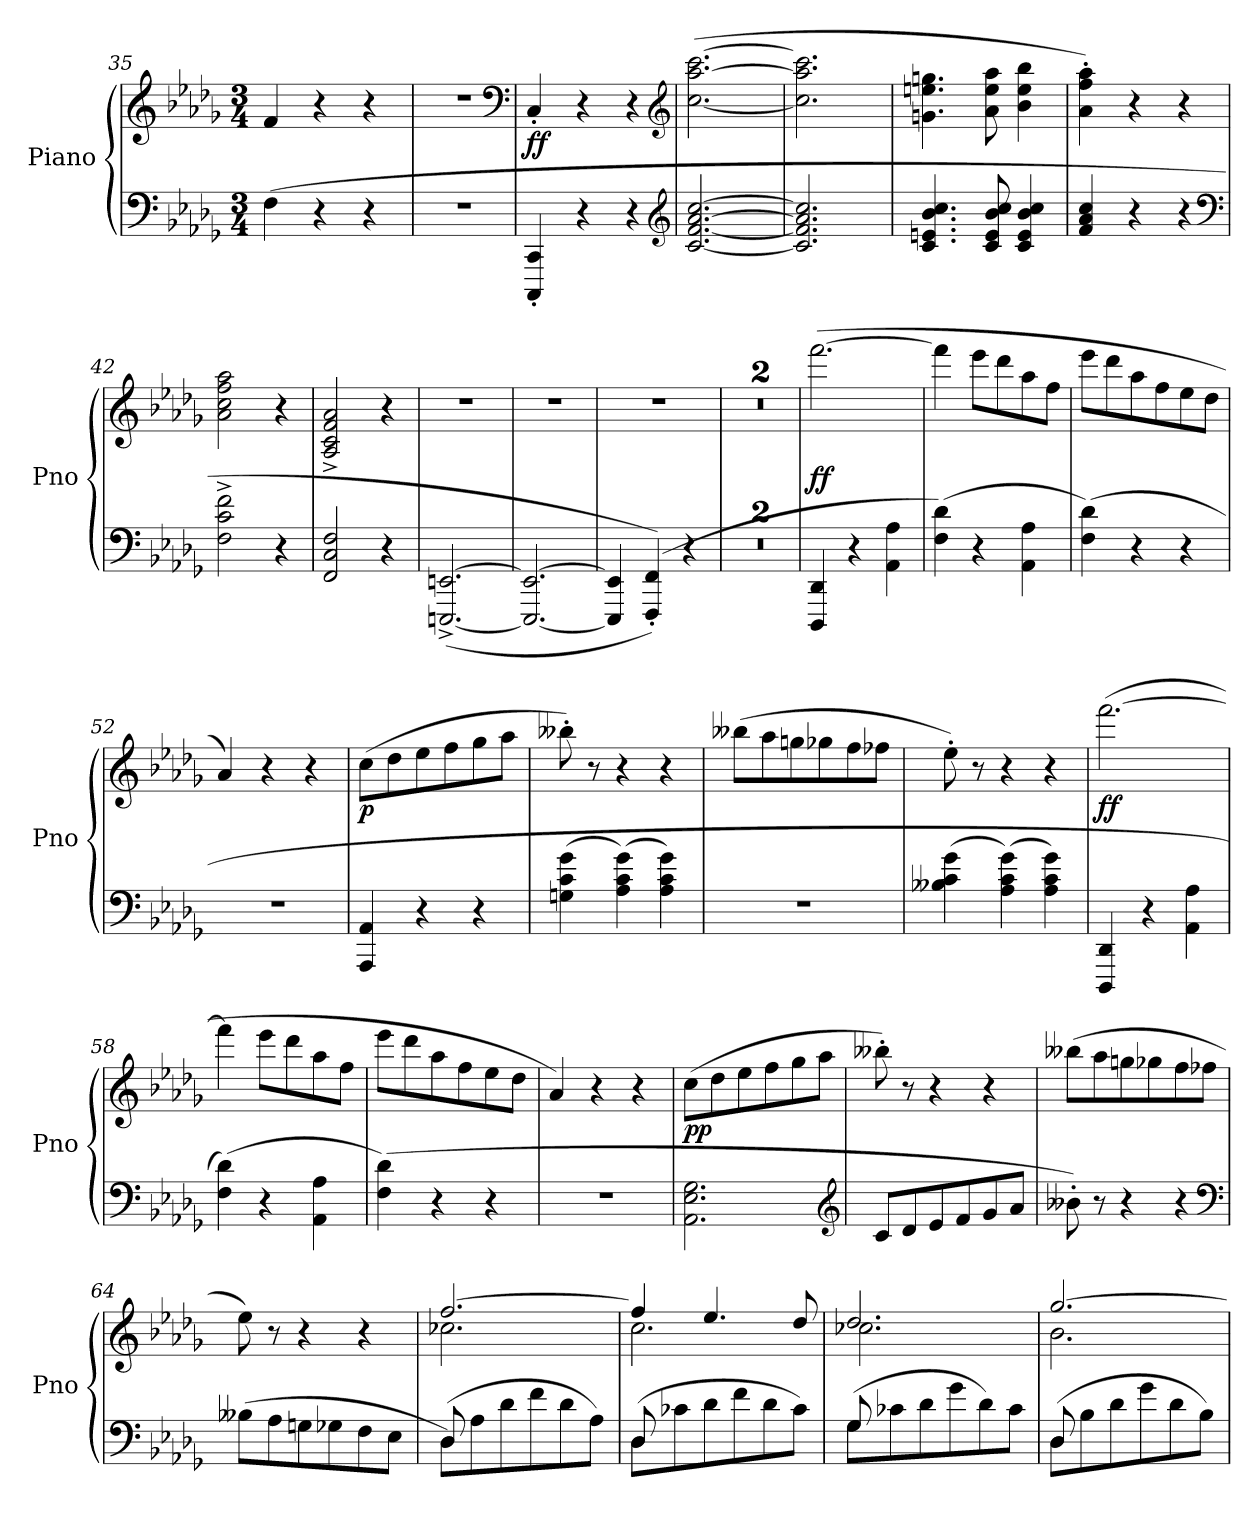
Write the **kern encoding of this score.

**kern	**kern	**dynam
*part1	*part1	*part1
*staff2	*staff1	*staff1/2
*I"Piano	*	*
*I'Pno	*	*
*clefF4	*clefG2	*
*k[b-e-a-d-g-]	*k[b-e-a-d-g-]	*
*b-:	*b-:	*
*M3/4	*M3/4	*
=35	=35	=35
(4F\	4f/	.
4r	4r	.
4r	4r	.
=36	=36	=36
2.r	2.r	.
*	*clefF4	*
=37	=37	=37
4CCC'/ 4CC'/	4C'/	ff
4r	4r	.
4r	4r	.
*clefG2	*clefG2	*
=38	=38	=38
[2.c/ [2.f/ [2.a-/ [2.cc/	([2.cc\ [2.aa-\ [2.ccc\	.
=39	=39	=39
2.c]/ 2.f]/ 2.a-]/ 2.cc]/	2.cc]\ 2.aa-]\ 2.ccc]\	.
=40	=40	=40
4.c/ 4.en/ 4.b-/ 4.cc/	4.gn\ 4.een\ 4.ggn\	.
8c/ 8e/ 8b-/ 8cc/	8a-\ 8ee\ 8aa-\	.
4c/ 4e/ 4b-/ 4cc/	4b-\ 4ee\ 4bb-\	.
=41	=41	=41
4f/ 4a-/ 4cc/	4a-'\ 4ff'\ 4aa-'\)	.
4r	4r	.
4r	4r	.
*clefF4	*	*
=42	=42	=42
2F^\ 2c^\ 2f^\	2a-\ 2cc\ 2ff\ 2aa-\	.
4r	4r	.
=43	=43	=43
2FF/ 2C/ 2F/	2A-^/ 2c^/ 2f^/ 2a-^/	.
4r	4r	.
=44	=44	=44
([2.EEEn^/ [2.EEn^/	2.r	.
=45	=45	=45
2.EEE_/ 2.EE_/	2.r	.
=46	=46	=46
4EEE]/ 4EE]/	2.r	.
(4FFF'/ 4FF'/))	.	.
4r	.	.
=47	=47	=47
2.r	2.r	.
=48	=48	=48
2.r	2.r	.
=49	=49	=49
4DDD-/ 4DD-/	([2.fff\	ff
4r	.	.
4AA-\ 4A-\	.	.
=50	=50	=50
(4F\ 4d-\)	4fff\]	.
4r	8eee-\L	.
.	8ddd-\	.
4AA-\ 4A-\	8aa-\	.
.	8ff\J	.
=51	=51	=51
(4F\ 4d-\)	8eee-\L	.
.	8ddd-\	.
4r	8aa-\	.
.	8ff\	.
4r	8ee-\	.
.	8dd-\J	.
=52	=52	=52
2.r	4a-/)	.
.	4r	.
.	4r	.
=53	=53	=53
4AAA-/ 4AA-/	(8cc\L	p
.	8dd-\	.
4r	8ee-\	.
.	8ff\	.
4r	8gg-\	.
.	8aa-\J	.
=54	=54	=54
(4Gn\ 4c\ 4g-\	8bb--X'\)	.
.	8r	.
(4A-\ 4c\ 4g-\)	4r	.
4A-\ 4c\ 4g-\)	4r	.
=55	=55	=55
2.r	(8bb--X\L	.
.	8aa-\	.
.	8ggn\	.
.	8gg-X\	.
.	8ff\	.
.	8ff-X\J	.
=56	=56	=56
(4B--X\ 4c\ 4g-\	8ee-'\)	.
.	8r	.
(4A-\ 4c\ 4g-\)	4r	.
4A-\ 4c\ 4g-\)	4r	.
=57	=57	=57
4DDD-/ 4DD-/	([2.fff\	ff
4r	.	.
4AA-\ 4A-\	.	.
=58	=58	=58
(4F\ 4d-\)	4fff\]	.
4r	8eee-\L	.
.	8ddd-\	.
4AA-\ 4A-\	8aa-\	.
.	8ff\J	.
=59	=59	=59
(4F\ 4d-\)	8eee-\L	.
.	8ddd-\	.
4r	8aa-\	.
.	8ff\	.
4r	8ee-\	.
.	8dd-\J	.
=60	=60	=60
2.r	4a-/)	.
.	4r	.
.	4r	.
=61	=61	=61
2.AA-\ 2.E-\ 2.G-\	(8cc\L	pp
.	8dd-\	.
.	8ee-\	.
.	8ff\	.
.	8gg-\	.
.	8aa-\J	.
*clefG2	*	*
=62	=62	=62
8c/L	8bb--X'\)	.
8d-/	8r	.
8e-/	4r	.
8f/	.	.
8g-/	4r	.
8a-/J	.	.
=63	=63	=63
8b--X'\)	(8bb--X\L	.
8r	8aa-\	.
4r	8ggn\	.
.	8gg-X\	.
4r	8ff\	.
.	8ff-X\J	.
*clefF4	*	*
=64	=64	=64
(8B--X\L	8ee-\)	.
8A-\	8r	.
8Gn\	4r	.
8G-X\	.	.
8F\	4r	.
8E-\J	.	.
=65	=65	=65
*^	*^	*
(8D-\L)	8D-/	[2.ff/	2.cc-X\	.
8A-\	2ryy	.	.	.
8d-\	.	.	.	.
8f\	.	.	.	.
8d-\	.	.	.	.
8A-\J)	8ryy	.	.	.
=66	=66	=66	=66	=66
(8D-\L	8D-/	4ff/]	2.cc\	.
8c-X\	2ryy	.	.	.
8d-\	.	4.ee-/	.	.
8f\	.	.	.	.
8d-\	.	.	.	.
8c-\J)	8ryy	8dd-/	.	.
=67	=67	=67	=67	=67
(8G-\L	8G-/	2.dd-/	2.cc-X\	.
8c-X\	2ryy	.	.	.
8d-\	.	.	.	.
8g-\	.	.	.	.
8d-\)	.	.	.	.
8c-\J	8ryy	.	.	.
=68	=68	=68	=68	=68
(8D-\L	8D-/	[2.gg-/	2.b-\	.
8B-\	2ryy	.	.	.
8d-\	.	.	.	.
8g-\	.	.	.	.
8d-\	.	.	.	.
8B-\J)	8ryy	.	.	.
*v	*v	*	*	*
*	*v	*v	*
=	=	=
*-	*-	*-
